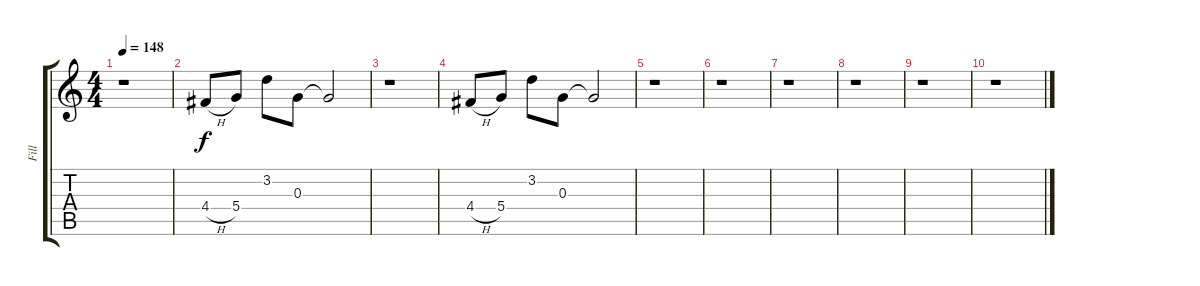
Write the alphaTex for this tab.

\track ("Fill" "Fill") {instrument distortionguitar}
\staff {score tabs}
\tuning (E4 B3 G3 D3 A2 E2) {hide}
\ts (4 4)
\tempo 148
\clef g2
\ks c
r.1{dy f} |
4.4{h}.8 5.4.8 3.2.8 0.3.8 0.3{t}.2 |
r.1 |
4.4{h}.8 5.4.8 3.2.8 0.3.8 0.3{t}.2 |
r.1 |
r.1 |
r.1 |
r.1 |
r.1 |
r.1
